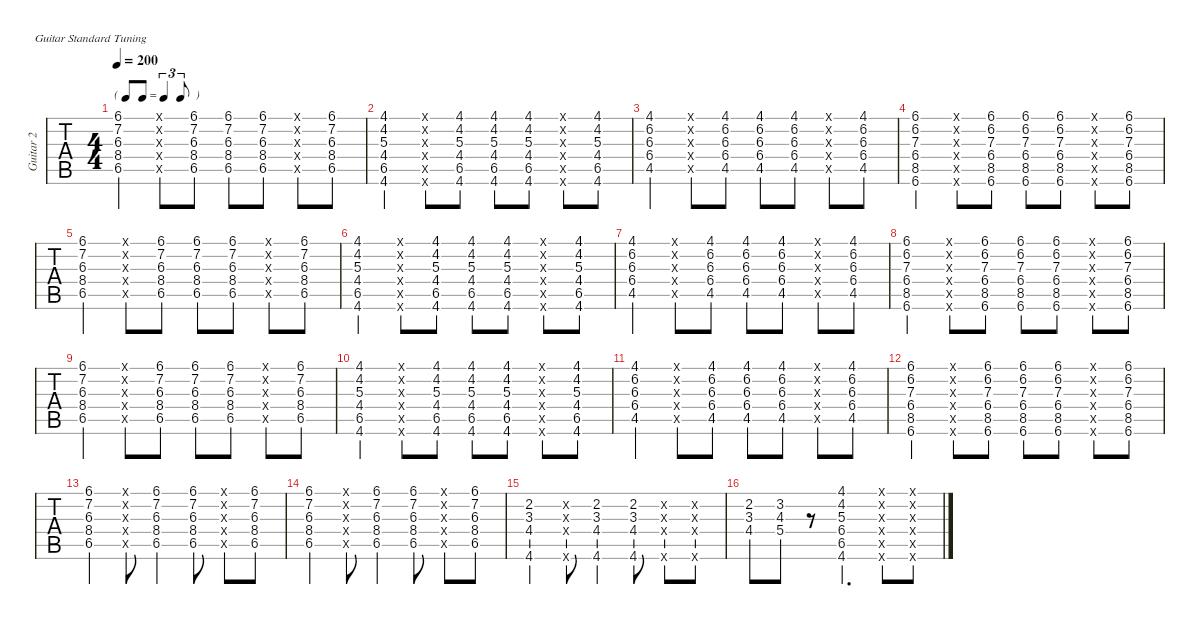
\defaultSystemsLayout 4
\hideDynamics
\bracketExtendMode nobrackets
\otherSystemsTrackNameOrientation horizontal
\track ("Guitar 2" "Guitar 2") {instrument acousticguitarsteel}
\staff {tabs}
\tuning (E4 B3 G3 D3 A2 E2)
\displaytranspose 0
\ts (4 4)
\tf triplet8th
\tempo 200
\clef g2
\ks c
(6.5{acc b} 8.4{acc b} 6.3{acc #} 7.2{acc #} 6.1{acc b}).4{dy mf} (4.5{x acc #} 6.4{x acc #} 6.3{x acc #} 6.2{x} 4.1{x acc #}).8 (6.5{acc b} 8.4{acc b} 6.3{acc #} 7.2{acc #} 6.1{acc b}).8 (6.5{acc b} 8.4{acc b} 6.3{acc #} 7.2{acc #} 6.1{acc b}).8 (6.5{acc b} 8.4{acc b} 6.3{acc #} 7.2{acc #} 6.1{acc b}).8 (4.5{x acc #} 6.4{x acc #} 6.3{x acc #} 6.2{x} 4.1{x acc #}).8 (6.5{acc b} 8.4{acc b} 6.3{acc #} 7.2{acc #} 6.1{acc b}).8 |
(4.6{acc #} 6.5{acc b} 4.4{acc #} 5.3 4.2{acc b} 4.1{acc #}).4 (4.5{x acc #} 6.4{x acc #} 6.3{x acc #} 6.2{x} 4.1{x acc #} 0.6{x}).8 (4.6{acc #} 6.5{acc b} 4.4{acc #} 5.3 4.2{acc b} 4.1{acc #}).8 (4.6{acc #} 6.5{acc b} 4.4{acc #} 5.3 4.2{acc b} 4.1{acc #}).8 (4.6{acc #} 6.5{acc b} 4.4{acc #} 5.3 4.2{acc b} 4.1{acc #}).8 (4.5{x acc #} 6.4{x acc #} 6.3{x acc #} 6.2{x} 4.1{x acc #} 0.6{x}).8 (4.6{acc #} 6.5{acc b} 4.4{acc #} 5.3 4.2{acc b} 4.1{acc #}).8 |
(4.5{acc #} 6.4{acc #} 6.3{acc #} 6.2 4.1{acc #}).4 (4.5{x acc #} 6.4{x acc #} 6.3{x acc #} 6.2{x} 4.1{x acc #}).8 (4.5{acc #} 6.4{acc #} 6.3{acc #} 6.2 4.1{acc #}).8 (4.5{acc #} 6.4{acc #} 6.3{acc #} 6.2 4.1{acc #}).8 (4.5{acc #} 6.4{acc #} 6.3{acc #} 6.2 4.1{acc #}).8 (4.5{x acc #} 6.4{x acc #} 6.3{x acc #} 6.2{x} 4.1{x acc #}).8 (4.5{acc #} 6.4{acc #} 6.3{acc #} 6.2 4.1{acc #}).8 |
(6.6{acc b} 8.5 6.4{acc #} 7.3 6.2 6.1{acc b}).4 (6.6{x acc b} 8.5{x} 6.4{x acc #} 7.3{x} 6.2{x} 6.1{x acc b}).8 (6.6{acc b} 8.5 6.4{acc #} 7.3 6.2 6.1{acc b}).8 (6.6{acc b} 8.5 6.4{acc #} 7.3 6.2 6.1{acc b}).8 (6.6{acc b} 8.5 6.4{acc #} 7.3 6.2 6.1{acc b}).8 (6.6{x acc b} 8.5{x} 6.4{x acc #} 7.3{x} 6.2{x} 6.1{x acc b}).8 (6.6{acc b} 8.5 6.4{acc #} 7.3 6.2 6.1{acc b}).8 |
(6.5{acc b} 8.4{acc b} 6.3{acc #} 7.2{acc #} 6.1{acc b}).4 (4.5{x acc #} 6.4{x acc #} 6.3{x acc #} 6.2{x} 4.1{x acc #}).8 (6.5{acc b} 8.4{acc b} 6.3{acc #} 7.2{acc #} 6.1{acc b}).8 (6.5{acc b} 8.4{acc b} 6.3{acc #} 7.2{acc #} 6.1{acc b}).8 (6.5{acc b} 8.4{acc b} 6.3{acc #} 7.2{acc #} 6.1{acc b}).8 (4.5{x acc #} 6.4{x acc #} 6.3{x acc #} 6.2{x} 4.1{x acc #}).8 (6.5{acc b} 8.4{acc b} 6.3{acc #} 7.2{acc #} 6.1{acc b}).8 |
(4.6{acc #} 6.5{acc b} 4.4{acc #} 5.3 4.2{acc b} 4.1{acc #}).4 (6.6{x acc b} 8.5{x} 6.4{x acc #} 7.3{x} 6.2{x} 6.1{x acc b}).8 (4.6{acc #} 6.5{acc b} 4.4{acc #} 5.3 4.2{acc b} 4.1{acc #}).8 (4.6{acc #} 6.5{acc b} 4.4{acc #} 5.3 4.2{acc b} 4.1{acc #}).8 (4.6{acc #} 6.5{acc b} 4.4{acc #} 5.3 4.2{acc b} 4.1{acc #}).8 (6.6{x acc b} 8.5{x} 6.4{x acc #} 7.3{x} 6.2{x} 6.1{x acc b}).8 (4.6{acc #} 6.5{acc b} 4.4{acc #} 5.3 4.2{acc b} 4.1{acc #}).8 |
(4.5{acc #} 6.4{acc #} 6.3{acc #} 6.2 4.1{acc #}).4 (4.5{x acc #} 6.4{x acc #} 6.3{x acc #} 6.2{x} 4.1{x acc #}).8 (4.5{acc #} 6.4{acc #} 6.3{acc #} 6.2 4.1{acc #}).8 (4.5{acc #} 6.4{acc #} 6.3{acc #} 6.2 4.1{acc #}).8 (4.5{acc #} 6.4{acc #} 6.3{acc #} 6.2 4.1{acc #}).8 (4.5{x acc #} 6.4{x acc #} 6.3{x acc #} 6.2{x} 4.1{x acc #}).8 (4.5{acc #} 6.4{acc #} 6.3{acc #} 6.2 4.1{acc #}).8 |
(6.6{acc b} 8.5 6.4{acc #} 7.3 6.2 6.1{acc b}).4 (6.6{x acc b} 8.5{x} 6.4{x acc #} 7.3{x} 6.2{x} 6.1{x acc b}).8 (6.6{acc b} 8.5 6.4{acc #} 7.3 6.2 6.1{acc b}).8 (6.6{acc b} 8.5 6.4{acc #} 7.3 6.2 6.1{acc b}).8 (6.6{acc b} 8.5 6.4{acc #} 7.3 6.2 6.1{acc b}).8 (6.6{x acc b} 8.5{x} 6.4{x acc #} 7.3{x} 6.2{x} 6.1{x acc b}).8 (6.6{acc b} 8.5 6.4{acc #} 7.3 6.2 6.1{acc b}).8 |
(6.5{acc b} 8.4{acc b} 6.3{acc #} 7.2{acc #} 6.1{acc b}).4 (4.5{x acc #} 6.4{x acc #} 6.3{x acc #} 6.2{x} 4.1{x acc #}).8 (6.5{acc b} 8.4{acc b} 6.3{acc #} 7.2{acc #} 6.1{acc b}).8 (6.5{acc b} 8.4{acc b} 6.3{acc #} 7.2{acc #} 6.1{acc b}).8 (6.5{acc b} 8.4{acc b} 6.3{acc #} 7.2{acc #} 6.1{acc b}).8 (4.5{x acc #} 6.4{x acc #} 6.3{x acc #} 6.2{x} 4.1{x acc #}).8 (6.5{acc b} 8.4{acc b} 6.3{acc #} 7.2{acc #} 6.1{acc b}).8 |
(4.6{acc #} 6.5{acc b} 4.4{acc #} 5.3 4.2{acc b} 4.1{acc #}).4 (6.6{x acc b} 8.5{x} 6.4{x acc #} 7.3{x} 6.2{x} 6.1{x acc b}).8 (4.6{acc #} 6.5{acc b} 4.4{acc #} 5.3 4.2{acc b} 4.1{acc #}).8 (4.6{acc #} 6.5{acc b} 4.4{acc #} 5.3 4.2{acc b} 4.1{acc #}).8 (4.6{acc #} 6.5{acc b} 4.4{acc #} 5.3 4.2{acc b} 4.1{acc #}).8 (6.6{x acc b} 8.5{x} 6.4{x acc #} 7.3{x} 6.2{x} 6.1{x acc b}).8 (4.6{acc #} 6.5{acc b} 4.4{acc #} 5.3 4.2{acc b} 4.1{acc #}).8 |
(4.5{acc #} 6.4{acc #} 6.3{acc #} 6.2 4.1{acc #}).4 (4.5{x acc #} 6.4{x acc #} 6.3{x acc #} 6.2{x} 4.1{x acc #}).8 (4.5{acc #} 6.4{acc #} 6.3{acc #} 6.2 4.1{acc #}).8 (4.5{acc #} 6.4{acc #} 6.3{acc #} 6.2 4.1{acc #}).8 (4.5{acc #} 6.4{acc #} 6.3{acc #} 6.2 4.1{acc #}).8 (4.5{x acc #} 6.4{x acc #} 6.3{x acc #} 6.2{x} 4.1{x acc #}).8 (4.5{acc #} 6.4{acc #} 6.3{acc #} 6.2 4.1{acc #}).8 |
(6.6{acc b} 8.5 6.4{acc #} 7.3 6.2 6.1{acc b}).4 (6.6{x acc b} 8.5{x} 6.4{x acc #} 7.3{x} 6.2{x} 6.1{x acc b}).8 (6.6{acc b} 8.5 6.4{acc #} 7.3 6.2 6.1{acc b}).8 (6.6{acc b} 8.5 6.4{acc #} 7.3 6.2 6.1{acc b}).8 (6.6{acc b} 8.5 6.4{acc #} 7.3 6.2 6.1{acc b}).8 (6.6{x acc b} 8.5{x} 6.4{x acc #} 7.3{x} 6.2{x} 6.1{x acc b}).8 (6.6{acc b} 8.5 6.4{acc #} 7.3 6.2 6.1{acc b}).8 |
(6.5{acc b} 8.4{acc b} 6.3{acc #} 7.2{acc #} 6.1{acc b}).4 (4.5{x acc #} 6.4{x acc #} 6.3{x acc #} 6.2{x} 4.1{x acc #}).8 (6.5{acc b} 8.4{acc b} 6.3{acc #} 7.2{acc #} 6.1{acc b}).4 (6.5{acc b} 8.4{acc b} 6.3{acc #} 7.2{acc #} 6.1{acc b}).8 (4.5{x acc #} 6.4{x acc #} 6.3{x acc #} 6.2{x} 4.1{x acc #}).8 (6.5{acc b} 8.4{acc b} 6.3{acc #} 7.2{acc #} 6.1{acc b}).8 |
(6.5{acc b} 8.4{acc b} 6.3{acc #} 7.2{acc #} 6.1{acc b}).4 (4.5{x acc #} 6.4{x acc #} 6.3{x acc #} 6.2{x} 4.1{x acc #}).8 (6.5{acc b} 8.4{acc b} 6.3{acc #} 7.2{acc #} 6.1{acc b}).4 (6.5{acc b} 8.4{acc b} 6.3{acc #} 7.2{acc #} 6.1{acc b}).8 (4.5{x acc #} 6.4{x acc #} 6.3{x acc #} 6.2{x} 4.1{x acc #}).8 (6.5{acc b} 8.4{acc b} 6.3{acc #} 7.2{acc #} 6.1{acc b}).8 |
(4.6{acc #} 4.4{acc #} 3.3{acc b} 2.2{acc #}).4 (4.6{x acc #} 4.4{x acc #} 3.3{x acc b} 2.2{x acc #}).8 (4.6{acc #} 4.4{acc #} 3.3{acc b} 2.2{acc #}).4 (4.6{acc #} 4.4{acc #} 3.3{acc b} 2.2{acc #}).8 (4.6{x acc #} 4.4{x acc #} 3.3{x acc b} 2.2{x acc #}).8 (4.6{x acc #} 4.4{x acc #} 3.3{x acc b} 2.2{x acc #}).8 |
(4.4{acc #} 3.3{acc b} 2.2{acc #}).8 (5.4 4.3 3.2).8 r.8 (4.6{acc #} 6.5{acc b} 6.4{acc #} 5.3 4.2{acc b} 4.1{acc #}).4{d} (6.6{x acc b} 8.5{x} 6.4{x acc #} 7.3{x} 6.2{x} 6.1{x acc b}).8 (6.6{x acc b} 8.5{x} 6.4{x acc #} 7.3{x} 6.2{x} 6.1{x acc b}).8
